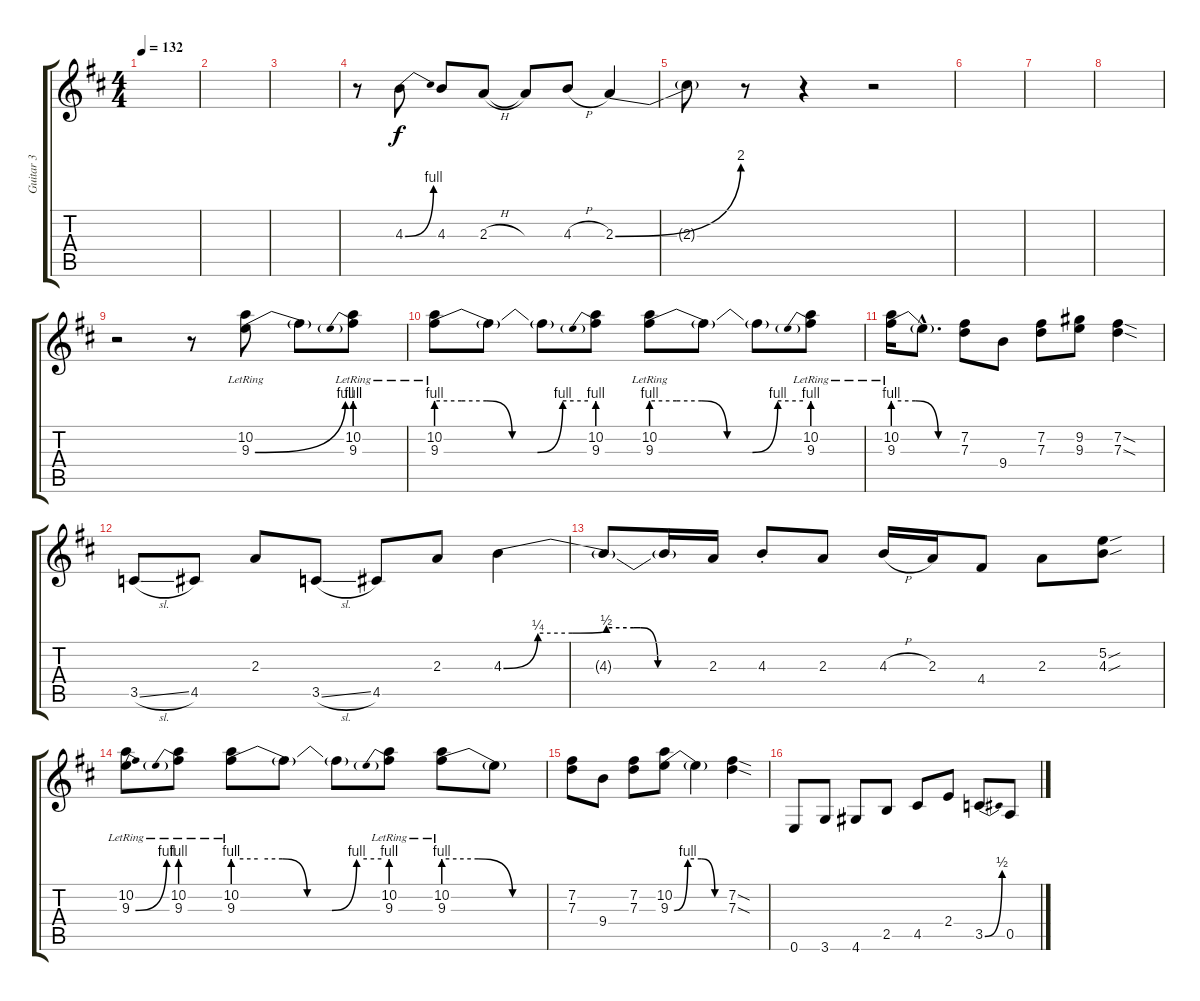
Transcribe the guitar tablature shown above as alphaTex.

\track ("Guitar 3" "Guitar 3") {instrument overdrivenguitar}
\staff {score tabs}
\tuning (E4 B3 G3 D3 A2 E2) {hide}
\ts (4 4)
\tempo 132
\clef g2
\ks d
|
|
|
r.8 4.3{be (bend 0 0 60 4)}.8{dy f} 4.3.8 2.3{h}.8 2.3{t}.8 4.3{h}.8 2.3{be (bend 0 0 60 8)}.4 |
2.3{t}.8 r.8 r.4 r.2 |
|
|
|
r.2 r.8 (10.2{lr} 9.3{be (bend 0 0 60 4)}).8 9.3{t}.8 (10.2{lr} 9.3{be (prebend 0 4 60 4)}).8 |
(10.2{lr} 9.3{be (custom 0 4 10 4 20 4 30 0 40 0 50 4 60 4)}).8 9.3{t}.8 9.3{t}.8 (10.2 9.3{be (prebend 0 4 60 4)}).8 (10.2{lr} 9.3{be (custom 0 4 10 4 20 4 30 0 40 0 50 4 60 4)}).8 9.3{t}.8 9.3{t}.8 (10.2{lr} 9.3{be (prebend 0 4 60 4)}).8 |
(10.2{lr} 9.3{be (custom 0 4 20 4 40 0 60 0)}).16 9.3{hac t}.8{d} (7.2 7.3).8 9.4.8 (7.2 7.3).8 (9.2 9.3).8 (7.2{sod} 7.3{sod}).4 |
3.5{sl}.8 4.5.8 2.3.8 3.5{sl}.8 4.5.8 2.3.8 4.3{be (custom 0 0 10 1 20 1 30 2 38 2 40 2 45 0 60 0)}.4 |
4.3{t}.8 4.3{t}.16 2.3.16 4.3{st}.8 2.3.8 4.3{h}.16 2.3.16 4.4.8 2.3.8 (5.2{sou} 4.3{sou}).8 |
(10.2{lr} 9.3{be (bend 0 0 60 4)}).8 (10.2{lr} 9.3{be (prebend 0 4 60 4)}).8 (10.2{lr} 9.3{be (custom 0 4 10 4 20 4 30 0 40 0 50 4 60 4)}).8 9.3{t}.8 9.3{t}.8 (10.2{lr} 9.3{be (prebend 0 4 60 4)}).8 (10.2{lr} 9.3{be (custom 0 4 20 4 40 0 60 0)}).8 9.3{t}.8 |
(7.2 7.3).8 9.4.8 (7.2 7.3).8 (10.2 9.3{be (custom 0 0 15 4 30 4 45 0 60 0)}).8 9.3{t}.4 (7.2{sod} 7.3{sod}).4 |
0.6.8 3.6.8 4.6.8 2.5.8 4.5.8 2.4.8 3.5{be (bend 0 0 60 2)}.8 0.5.8
